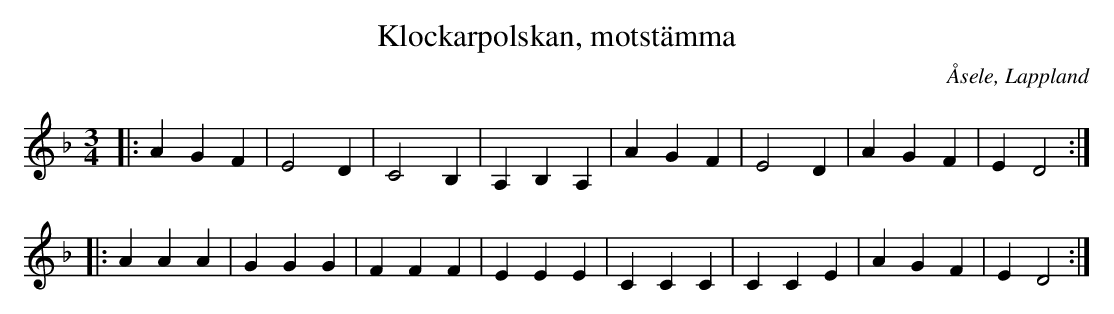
X:1
T:Klockarpolskan, motstämma
O:Åsele, Lappland
M:3/4
L:1/4
K:Dm
|: AGF | E2 D | C2 B, | A,B,A, | AGF | E2D | AGF | E D2 :|
|: AAA | GGG | FFF | EEE | CCC | CCE | AGF | E D2 :|
